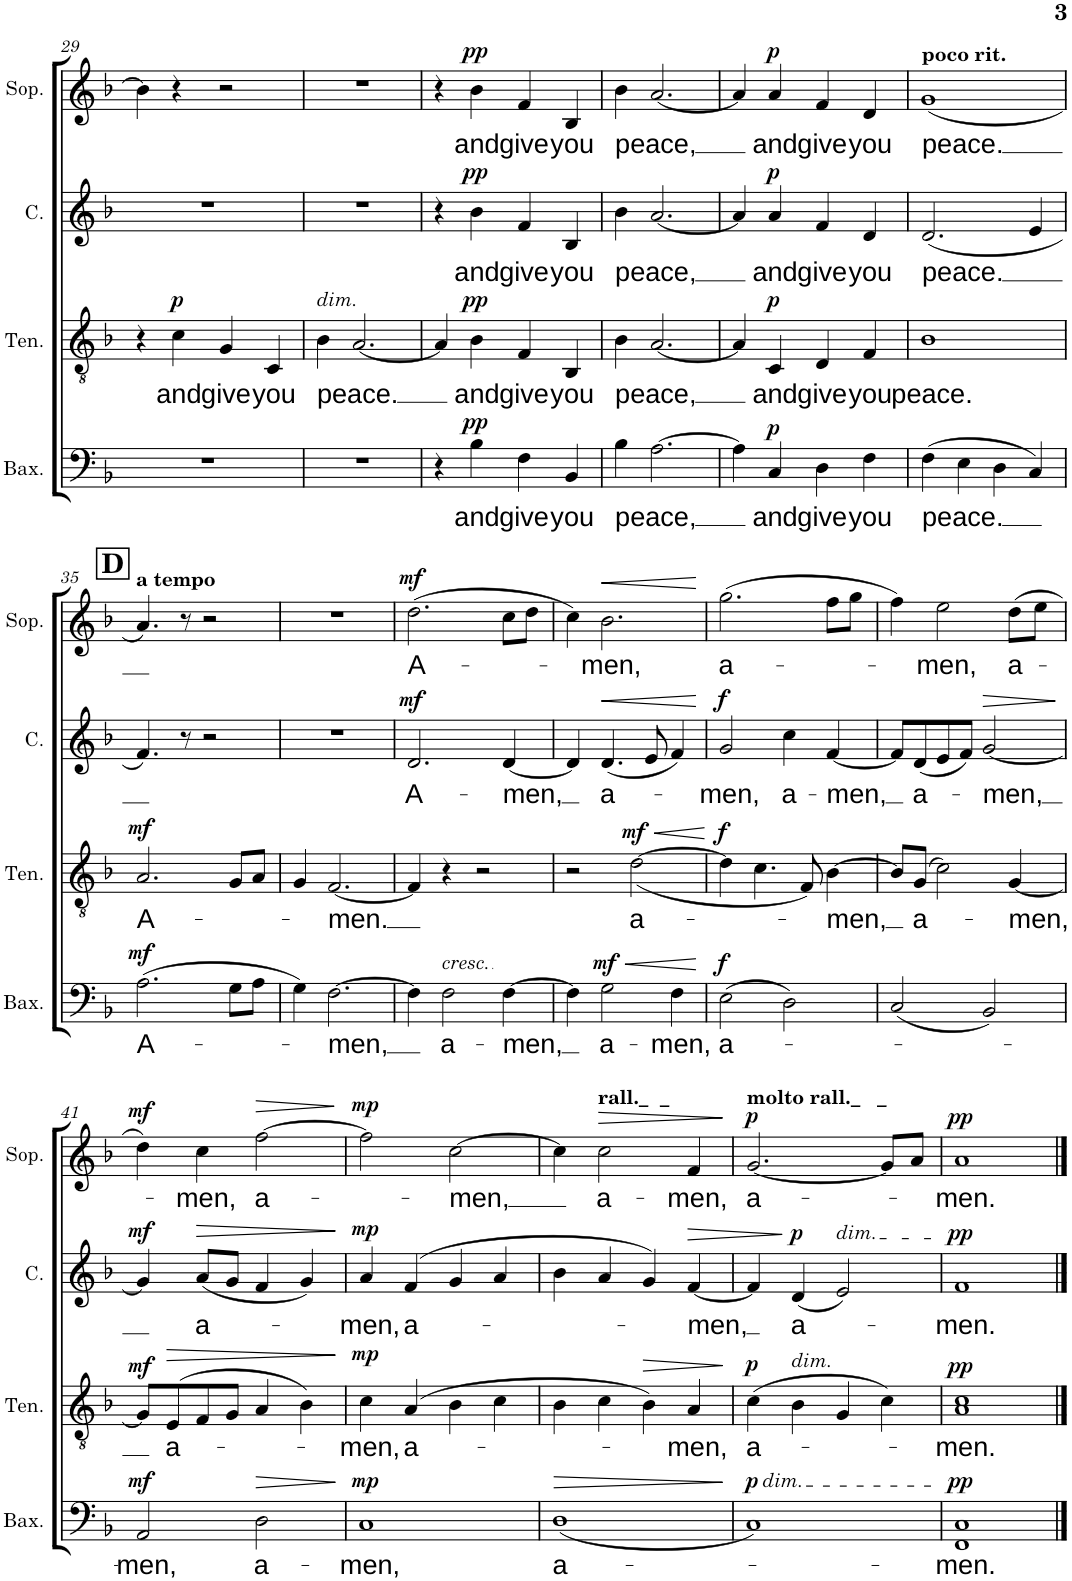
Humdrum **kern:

**kern	**text	**dynam	**kern	**text	**dynam	**kern	**text	**dynam	**kern	**text	**dynam
*part4	*part4	*part4	*part3	*part3	*part3	*part2	*part2	*part2	*part1	*part1	*part1
*staff4	*staff4	*staff4	*staff3	*staff3	*staff3	*staff2	*staff2	*staff2	*staff1	*staff1	*staff1
*I"Baixo	*	*	*I"Tenor	*	*	*I"Contralto	*	*	*I"Soprano	*	*
*I'Bax.	*	*	*I'Ten.	*	*	*I'C.	*	*	*I'Sop.	*	*
!!LO:PB:g=z
*clefF4	*	*	*clefGv2	*	*	*clefG2	*	*	*clefG2	*	*
*k[b-]	*	*	*k[b-]	*	*	*k[b-]	*	*	*k[b-]	*	*
*M4/4	*	*	*M4/4	*	*	*M4/4	*	*	*M4/4	*	*
=29	=29	=29	=29	=29	=29	=29	=29	=29	=29	=29	=29
1r	.	.	4r	.	.	1r	.	.	4b\]	.	.
!	!	!	!	!LO:LY:b	!LO:DY:a	!	!	!	!	!	!
.	.	.	4c\	and	p	.	.	.	4r	.	.
!	!	!	!	!LO:LY:b	!	!	!	!	!	!	!
.	.	.	4G/	give	.	.	.	.	2r	.	.
!	!	!	!	!LO:LY:b	!	!	!	!	!	!	!
.	.	.	4C/	you	.	.	.	.	.	.	.
=30	=30	=30	=30	=30	=30	=30	=30	=30	=30	=30	=30
!	!	!	!LO:TX:a:i:t=dim.	!	!	!	!	!	!	!	!
!	!	!	!	!LO:LY:b	!	!	!	!	!	!	!
1r	.	.	4B-\	peace.	.	1r	.	.	1r	.	.
.	.	.	[2.A/	.	.	.	.	.	.	.	.
=31	=31	=31	=31	=31	=31	=31	=31	=31	=31	=31	=31
4r	.	.	4A/]	.	.	4r	.	.	4r	.	.
!	!LO:LY:b	!LO:DY:a	!	!LO:LY:b	!LO:DY:a	!	!LO:LY:b	!LO:DY:a	!	!LO:LY:b	!LO:DY:a
4B-\	and	pp	4B-\	and	pp	4b-\	and	pp	4b-\	and	pp
!	!LO:LY:b	!	!	!LO:LY:b	!	!	!LO:LY:b	!	!	!LO:LY:b	!
4F\	give	.	4F/	give	.	4f/	give	.	4f/	give	.
!	!LO:LY:b	!	!	!LO:LY:b	!	!	!LO:LY:b	!	!	!LO:LY:b	!
4BB-/	you	.	4BB-/	you	.	4B-/	you	.	4B-/	you	.
=32	=32	=32	=32	=32	=32	=32	=32	=32	=32	=32	=32
!	!LO:LY:b	!	!	!LO:LY:b	!	!	!LO:LY:b	!	!	!LO:LY:b	!
4B-\	peace,	.	4B-\	peace,	.	4b-\	peace,	.	4b-\	peace,	.
[2.A\	.	.	[2.A/	.	.	[2.a/	.	.	[2.a/	.	.
=33	=33	=33	=33	=33	=33	=33	=33	=33	=33	=33	=33
4A\]	.	.	4A/]	.	.	4a/]	.	.	4a/]	.	.
!	!LO:LY:b	!LO:DY:a	!	!LO:LY:b	!LO:DY:a	!	!LO:LY:b	!LO:DY:a	!	!LO:LY:b	!LO:DY:a
4C/	and	p	4C/	and	p	4a/	and	p	4a/	and	p
!	!LO:LY:b	!	!	!LO:LY:b	!	!	!LO:LY:b	!	!	!LO:LY:b	!
4D\	give	.	4D/	give	.	4f/	give	.	4f/	give	.
!	!LO:LY:b	!	!	!LO:LY:b	!	!	!LO:LY:b	!	!	!LO:LY:b	!
4F\	you	.	4F/	you	.	4d/	you	.	4d/	you	.
=34	=34	=34	=34	=34	=34	=34	=34	=34	=34	=34	=34
!	!	!	!	!	!	!	!	!	!LO:TX:a:B:t=poco rit.	!	!
!	!LO:LY:b	!	!	!LO:LY:b	!	!	!LO:LY:b	!	!	!LO:LY:b	!
(4F\	peace.	.	1B-	peace.	.	(2.d/	peace.	.	(1g	peace.	.
4E\	.	.	.	.	.	.	.	.	.	.	.
4D\	.	.	.	.	.	.	.	.	.	.	.
4C/)	.	.	.	.	.	4e/	.	.	.	.	.
!!LO:LB:g=z
!!LO:REH:place=s1:a:B:cj:fs=14:t=D
=35	=35	=35	=35	=35	=35	=35	=35	=35	=35	=35	=35
!	!	!	!	!	!	!	!	!	!LO:TX:a:B:t=a tempo	!	!
!	!LO:LY:b	!LO:DY:a	!	!LO:LY:b	!LO:DY:a	!	!	!	!	!	!
(2.A\	A-	mf	2.A/	A-	mf	4.f/)	.	.	4.a/)	.	.
.	.	.	.	.	.	8r	.	.	8r	.	.
.	.	.	.	.	.	2r	.	.	2r	.	.
8G\L	.	.	8G/L	.	.	.	.	.	.	.	.
8A\J	.	.	8A/J	.	.	.	.	.	.	.	.
=36	=36	=36	=36	=36	=36	=36	=36	=36	=36	=36	=36
4G\)	.	.	4G/	.	.	1r	.	.	1r	.	.
!	!LO:LY:b	!	!	!LO:LY:b	!	!	!	!	!	!	!
[2.F\	-men,	.	[2.F/	-men.	.	.	.	.	.	.	.
=37	=37	=37	=37	=37	=37	=37	=37	=37	=37	=37	=37
!	!	!	!	!	!	!	!LO:LY:b	!LO:DY:a	!	!LO:LY:b	!LO:DY:a
4F\]	.	.	4F/]	.	.	2.d/	A-	mf	(2.dd\	A-	mf
!LO:TX:a:i:t=cresc.	!	!	!	!	!	!	!	!	!	!	!
!	!LO:LY:b	!	!	!	!	!	!	!	!	!	!
2F\	a-	.	4r	.	.	.	.	.	.	.	.
.	.	.	2r	.	.	.	.	.	.	.	.
!	!LO:LY:b	!	!	!	!	!	!LO:LY:b	!	!	!	!
[4F\	-men,	.	.	.	.	[4d/	-men,	.	8cc\L	.	.
.	.	.	.	.	.	.	.	.	8dd\J	.	.
=38	=38	=38	=38	=38	=38	=38	=38	=38	=38	=38	=38
4F\]	.	.	2r	.	.	4d/]	.	.	4cc\)	.	.
!	!LO:LY:b	!LO:HP:b	!	!	!	!	!LO:LY:b	!LO:HP:b	!	!LO:LY:b	!LO:HP:b
!	!	!LO:DY:n=1:a	!	!	!	!	!	!	!	!	!
2G\	a-	< mf	.	.	.	(4.d/	a-	<	2.b-\	-men,	<
!	!	!	!	!LO:LY:b	!LO:HP:b	!	!	!	!	!	!
!	!	!	!	!	!LO:DY:n=1:a	!	!	!	!	!	!
.	.	.	(<[2d\	a-	< mf	.	.	.	.	.	.
.	.	.	.	.	.	8e/	.	.	.	.	.
!	!LO:LY:b	!	!	!	!	!	!	!	!	!	!
4F\	-men,	.	.	.	.	4f/)	.	.	.	.	.
.	.	[	.	.	[	.	.	[	.	.	[
=39	=39	=39	=39	=39	=39	=39	=39	=39	=39	=39	=39
!	!LO:LY:b	!LO:DY:a	!	!	!LO:DY:a	!	!LO:LY:b	!LO:DY:a	!	!LO:LY:b	!
(2E\	a-	f	4d\]	.	f	2g/	-men,	f	(2.gg\	a-	.
.	.	.	4.c\	.	.	.	.	.	.	.	.
!	!	!	!	!	!	!	!LO:LY:b	!	!	!	!
2D\)	.	.	.	.	.	4cc\	a-	.	.	.	.
.	.	.	8F/)	.	.	.	.	.	.	.	.
!	!	!	!	!LO:LY:b	!	!	!LO:LY:b	!	!	!	!
.	.	.	[4B-\	-men,	.	[4f/	-men,	.	8ff\L	.	.
.	.	.	.	.	.	.	.	.	8gg\J	.	.
=40	=40	=40	=40	=40	=40	=40	=40	=40	=40	=40	=40
(2C/	.	.	8B-/L]	.	.	8f/L]	.	.	4ff\)	.	.
!	!	!	!	!LO:LY:b	!	!	!LO:LY:b	!	!	!	!
.	.	.	(8G/J	a-	.	(8d/	a-	.	.	.	.
!	!	!	!	!	!	!	!	!	!	!LO:LY:b	!
.	.	.	2c\)	.	.	8e/	.	.	2ee\	-men,	.
.	.	.	.	.	.	8f/J)	.	.	.	.	.
!	!	!	!	!	!	!	!LO:LY:b	!LO:HP:b	!	!	!
2BB-/)	.	.	.	.	.	[2g/	-men,	>	.	.	.
!	!	!	!	!LO:LY:b	!	!	!	!	!	!LO:LY:b	!
.	.	.	[4G/	-men,	.	.	.	.	(8dd\L	a-	.
.	.	.	.	.	.	.	.	.	8ee\J	.	.
.	.	.	.	.	.	.	.	]	.	.	.
!!LO:LB:g=z
=41	=41	=41	=41	=41	=41	=41	=41	=41	=41	=41	=41
!	!LO:LY:b	!LO:DY:a	!	!	!LO:DY:a	!	!	!LO:DY:a	!	!	!LO:DY:a
2AA/	-men,	mf	8G/L]	.	mf	4g/]	.	mf	4dd\)	.	mf
!	!	!	!	!LO:LY:b	!LO:HP:b	!	!	!	!	!	!
.	.	.	(8E/	a-	>	.	.	.	.	.	.
!	!	!	!	!	!	!	!LO:LY:b	!LO:HP:b	!	!LO:LY:b	!
.	.	.	8F/	.	.	(8a/L	a-	>	4cc\	-men,	.
.	.	.	8G/J	.	.	8g/J	.	.	.	.	.
!	!LO:LY:b	!LO:HP:b	!	!	!	!	!	!	!	!LO:LY:b	!LO:HP:b
2D\	a-	>	4A/	.	.	4f/	.	.	[2ff\	a-	>
.	.	.	4B-\)	.	.	4g/)	.	.	.	.	.
.	.	]	.	.	]	.	.	]	.	.	]
=42	=42	=42	=42	=42	=42	=42	=42	=42	=42	=42	=42
!	!LO:LY:b	!LO:DY:a	!	!LO:LY:b	!LO:DY:a	!	!LO:LY:b	!LO:DY:a	!	!	!LO:DY:a
1C	-men,	mp	4c\	-men,	mp	4a/	-men,	mp	2ff\]	.	mp
!	!	!	!	!LO:LY:b	!	!	!LO:LY:b	!	!	!	!
.	.	.	(4A/	a-	.	(4f/	a-	.	.	.	.
!	!	!	!	!	!	!	!	!	!	!LO:LY:b	!
.	.	.	4B-\	.	.	4g/	.	.	[2cc\	-men,	.
.	.	.	4c\	.	.	4a/	.	.	.	.	.
=43	=43	=43	=43	=43	=43	=43	=43	=43	=43	=43	=43
!	!LO:LY:b	!LO:HP:b	!	!	!	!	!	!	!	!	!
(<1D	a-	>	4B-\	.	.	4b-\	.	.	4cc\]	.	.
!	!	!	!	!	!	!	!	!	!LO:TX:a:B:t=rall._  _	!	!
!	!	!	!	!	!	!	!	!	!	!LO:LY:b	!LO:HP:b
.	.	.	4c\	.	.	4a/	.	.	2cc\	a-	>
!	!	!	!	!	!LO:HP:b	!	!	!	!	!	!
.	.	.	4B-\)	.	>	4g/)	.	.	.	.	.
!	!	!	!	!LO:LY:b	!	!	!LO:LY:b	!LO:HP:b	!	!LO:LY:b	!
.	.	.	4A/	-men,	.	[4f/	-men,	>	4f/	-men,	.
.	.	]	.	.	]	.	.	.	.	.	]
=44	=44	=44	=44	=44	=44	=44	=44	=44	=44	=44	=44
!	!	!	!	!	!	!	!	!	!LO:TX:a:B:t=molto rall._   _	!	!
!LO:TX:a:i:t=dim.	!	!	!	!	!	!	!	!	!	!	!
!	!	!LO:DY:a	!	!LO:LY:b	!LO:DY:a	!	!	!	!	!LO:LY:b	!LO:DY:a
1C)	.	p	(4c\	a-	p	4f/]	.	.	[2.g/	a-	p
!	!	!	!LO:TX:a:i:t=dim.	!	!	!	!	!	!	!	!
!	!	!	!	!	!	!	!LO:LY:b	!LO:DY:n=1:a	!	!	!
.	.	.	4B-\	.	.	(4d/	a-	] p	.	.	.
!	!	!	!	!	!	!LO:TX:a:i:t=dim.	!	!	!	!	!
.	.	.	4G/	.	.	2e/)	.	.	.	.	.
.	.	.	4c\)	.	.	.	.	.	8g/L]	.	.
.	.	.	.	.	.	.	.	.	8a/J	.	.
=45	=45	=45	=45	=45	=45	=45	=45	=45	=45	=45	=45
!	!LO:LY:b	!LO:DY:a	!	!LO:LY:b	!LO:DY:a	!	!LO:LY:b	!LO:DY:a	!	!LO:LY:b	!LO:DY:a
1FF 1C	-men.	pp	1A 1c	-men.	pp	1f	-men.	pp	1a	-men.	pp
==	==	==	==	==	==	==	==	==	==	==	==
*-	*-	*-	*-	*-	*-	*-	*-	*-	*-	*-	*-
